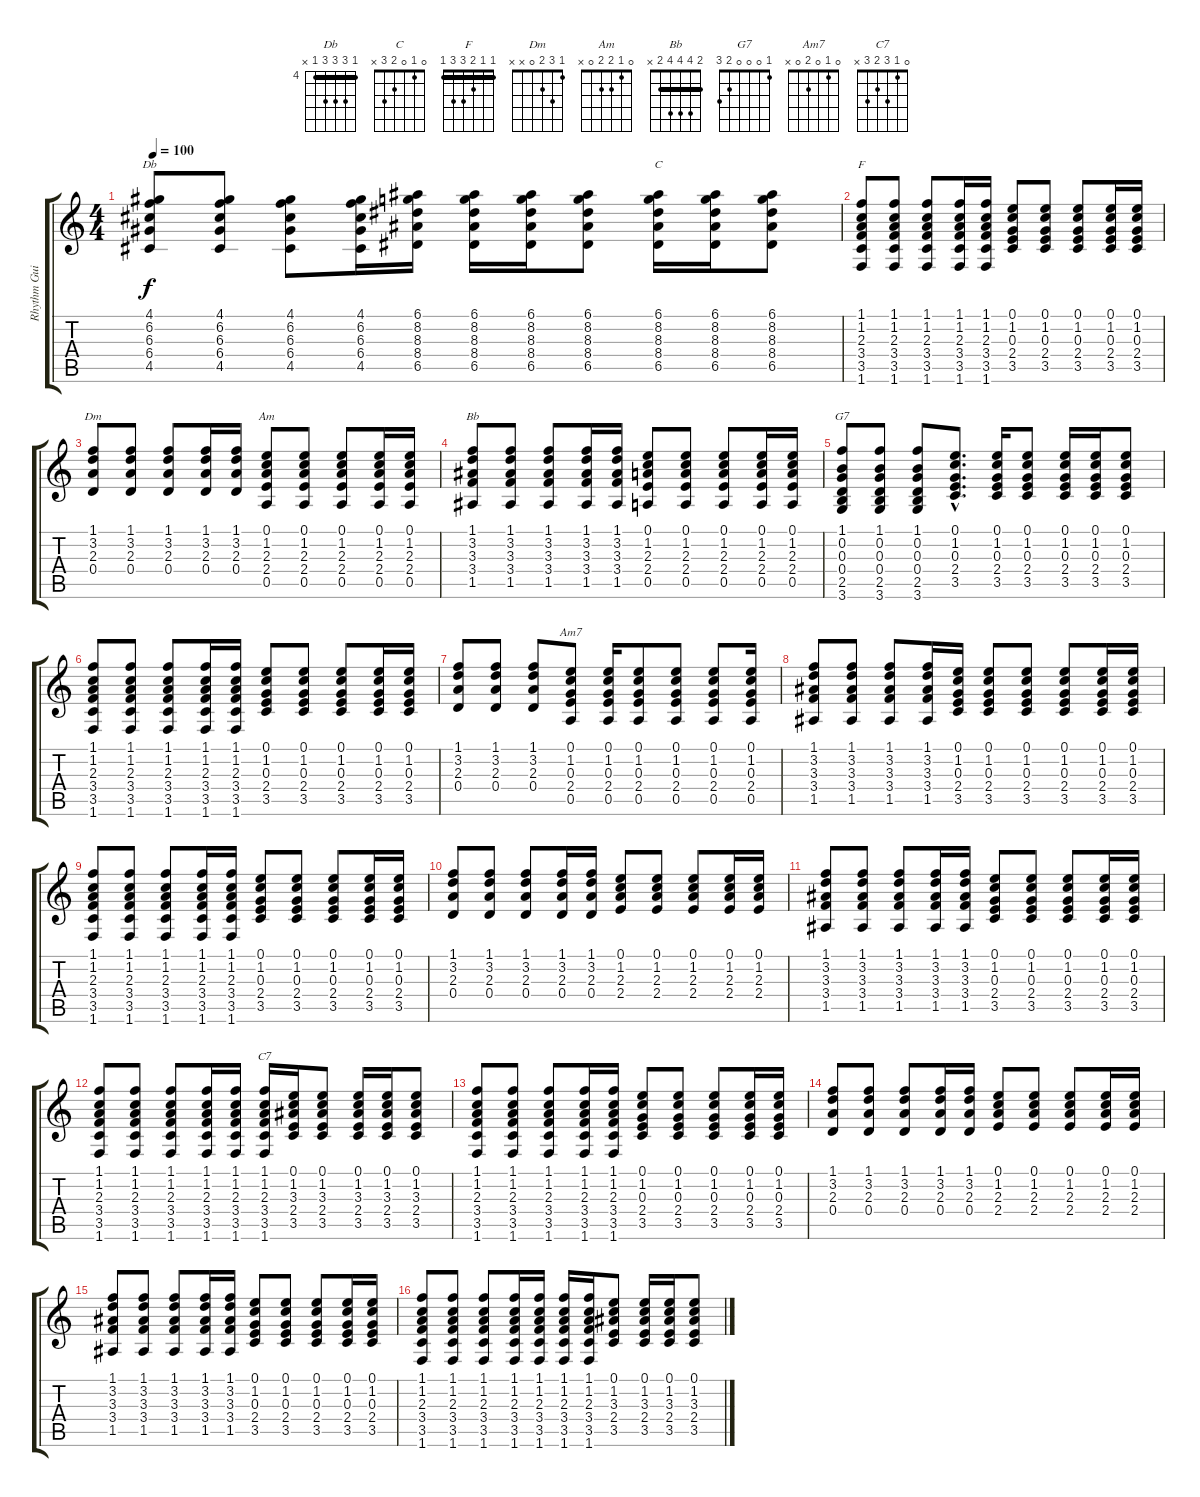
\track ("Rhythm Guitar " "Rhythm Gui") {instrument acousticguitarsteel}
\staff {score tabs}
\tuning (E4 B3 G3 D3 A2 E2) {hide}
\chord ("Db" 4 6 6 6 4 x) {firstfret 4 barre 4}
\chord ("C" 0 1 0 2 3 x)
\chord ("F" 1 1 2 3 3 1) {barre 1}
\chord ("Dm" 1 3 2 0 x x)
\chord ("Am" 0 1 2 2 0 x)
\chord ("Bb" 2 4 4 4 2 x) {barre 2}
\chord ("G7" 1 0 0 0 2 3)
\chord ("Am7" 0 1 0 2 0 x)
\chord ("C7" 0 1 3 2 3 x)
\ts (4 4)
\tempo 100
\clef g2
\ks c
(4.1 6.2 6.3 6.4 4.5).8{ch "Db" dy f} (4.1 6.2 6.3 6.4 4.5).8 (4.1 6.2 6.3 6.4 4.5).8 (4.1 6.2 6.3 6.4 4.5).16 (6.1 8.2 8.3 8.4 6.5).16 (6.1 8.2 8.3 8.4 6.5).16 (6.1 8.2 8.3 8.4 6.5).16 (6.1 8.2 8.3 8.4 6.5).8 (6.1 8.2 8.3 8.4 6.5).16{ch "C"} (6.1 8.2 8.3 8.4 6.5).16 (6.1 8.2 8.3 8.4 6.5).8 |
(1.1 1.2 2.3 3.4 3.5 1.6).8{ch "F"} (1.1 1.2 2.3 3.4 3.5 1.6).8 (1.1 1.2 2.3 3.4 3.5 1.6).8 (1.1 1.2 2.3 3.4 3.5 1.6).16 (1.1 1.2 2.3 3.4 3.5 1.6).16 (0.1 1.2 0.3 2.4 3.5).8 (0.1 1.2 0.3 2.4 3.5).8 (0.1 1.2 0.3 2.4 3.5).8 (0.1 1.2 0.3 2.4 3.5).16 (0.1 1.2 0.3 2.4 3.5).16 |
(1.1 3.2 2.3 0.4).8{ch "Dm"} (1.1 3.2 2.3 0.4).8 (1.1 3.2 2.3 0.4).8 (1.1 3.2 2.3 0.4).16 (1.1 3.2 2.3 0.4).16 (0.1 1.2 2.3 2.4 0.5).8{ch "Am"} (0.1 1.2 2.3 2.4 0.5).8 (0.1 1.2 2.3 2.4 0.5).8 (0.1 1.2 2.3 2.4 0.5).16 (0.1 1.2 2.3 2.4 0.5).16 |
(1.1 3.2 3.3 3.4 1.5).8{ch "Bb"} (1.1 3.2 3.3 3.4 1.5).8 (1.1 3.2 3.3 3.4 1.5).8 (1.1 3.2 3.3 3.4 1.5).16 (1.1 3.2 3.3 3.4 1.5).16 (0.1 1.2 2.3 2.4 0.5).8 (0.1 1.2 2.3 2.4 0.5).8 (0.1 1.2 2.3 2.4 0.5).8 (0.1 1.2 2.3 2.4 0.5).16 (0.1 1.2 2.3 2.4 0.5).16 |
(1.1 0.2 0.3 0.4 2.5 3.6).8{ch "G7"} (1.1 0.2 0.3 0.4 2.5 3.6).8 (1.1 0.2 0.3 0.4 2.5 3.6).8 (0.1{hac} 1.2{hac} 0.3{hac} 2.4{hac} 3.5{hac}).8{d} (0.1 1.2 0.3 2.4 3.5).16 (0.1 1.2 0.3 2.4 3.5).8 (0.1 1.2 0.3 2.4 3.5).16 (0.1 1.2 0.3 2.4 3.5).16 (0.1 1.2 0.3 2.4 3.5).8 |
(1.1 1.2 2.3 3.4 3.5 1.6).8 (1.1 1.2 2.3 3.4 3.5 1.6).8 (1.1 1.2 2.3 3.4 3.5 1.6).8 (1.1 1.2 2.3 3.4 3.5 1.6).16 (1.1 1.2 2.3 3.4 3.5 1.6).16 (0.1 1.2 0.3 2.4 3.5).8 (0.1 1.2 0.3 2.4 3.5).8 (0.1 1.2 0.3 2.4 3.5).8 (0.1 1.2 0.3 2.4 3.5).16 (0.1 1.2 0.3 2.4 3.5).16 |
(1.1 3.2 2.3 0.4).8 (1.1 3.2 2.3 0.4).8 (1.1 3.2 2.3 0.4).8 (0.1 1.2 0.3 2.4 0.5).8{ch "Am7"} (0.1 1.2 0.3 2.4 0.5).16 (0.1 1.2 0.3 2.4 0.5).8 (0.1 1.2 0.3 2.4 0.5).8 (0.1 1.2 0.3 2.4 0.5).8 (0.1 1.2 0.3 2.4 0.5).16 |
(1.1 3.2 3.3 3.4 1.5).8 (1.1 3.2 3.3 3.4 1.5).8 (1.1 3.2 3.3 3.4 1.5).8 (1.1 3.2 3.3 3.4 1.5).16 (0.1 1.2 0.3 2.4 3.5).16 (0.1 1.2 0.3 2.4 3.5).8 (0.1 1.2 0.3 2.4 3.5).8 (0.1 1.2 0.3 2.4 3.5).8 (0.1 1.2 0.3 2.4 3.5).16 (0.1 1.2 0.3 2.4 3.5).16 |
(1.1 1.2 2.3 3.4 3.5 1.6).8 (1.1 1.2 2.3 3.4 3.5 1.6).8 (1.1 1.2 2.3 3.4 3.5 1.6).8 (1.1 1.2 2.3 3.4 3.5 1.6).16 (1.1 1.2 2.3 3.4 3.5 1.6).16 (0.1 1.2 0.3 2.4 3.5).8 (0.1 1.2 0.3 2.4 3.5).8 (0.1 1.2 0.3 2.4 3.5).8 (0.1 1.2 0.3 2.4 3.5).16 (0.1 1.2 0.3 2.4 3.5).16 |
(1.1 3.2 2.3 0.4).8 (1.1 3.2 2.3 0.4).8 (1.1 3.2 2.3 0.4).8 (1.1 3.2 2.3 0.4).16 (1.1 3.2 2.3 0.4).16 (0.1 1.2 2.3 2.4).8 (0.1 1.2 2.3 2.4).8 (0.1 1.2 2.3 2.4).8 (0.1 1.2 2.3 2.4).16 (0.1 1.2 2.3 2.4).16 |
(1.1 3.2 3.3 3.4 1.5).8 (1.1 3.2 3.3 3.4 1.5).8 (1.1 3.2 3.3 3.4 1.5).8 (1.1 3.2 3.3 3.4 1.5).16 (1.1 3.2 3.3 3.4 1.5).16 (0.1 1.2 0.3 2.4 3.5).8 (0.1 1.2 0.3 2.4 3.5).8 (0.1 1.2 0.3 2.4 3.5).8 (0.1 1.2 0.3 2.4 3.5).16 (0.1 1.2 0.3 2.4 3.5).16 |
(1.1 1.2 2.3 3.4 3.5 1.6).8 (1.1 1.2 2.3 3.4 3.5 1.6).8 (1.1 1.2 2.3 3.4 3.5 1.6).8 (1.1 1.2 2.3 3.4 3.5 1.6).16 (1.1 1.2 2.3 3.4 3.5 1.6).16 (1.1 1.2 2.3 3.4 3.5 1.6).16{ch "C7"} (0.1 1.2 3.3 2.4 3.5).16 (0.1 1.2 3.3 2.4 3.5).8 (0.1 1.2 3.3 2.4 3.5).16 (0.1 1.2 3.3 2.4 3.5).16 (0.1 1.2 3.3 2.4 3.5).8 |
(1.1 1.2 2.3 3.4 3.5 1.6).8 (1.1 1.2 2.3 3.4 3.5 1.6).8 (1.1 1.2 2.3 3.4 3.5 1.6).8 (1.1 1.2 2.3 3.4 3.5 1.6).16 (1.1 1.2 2.3 3.4 3.5 1.6).16 (0.1 1.2 0.3 2.4 3.5).8 (0.1 1.2 0.3 2.4 3.5).8 (0.1 1.2 0.3 2.4 3.5).8 (0.1 1.2 0.3 2.4 3.5).16 (0.1 1.2 0.3 2.4 3.5).16 |
(1.1 3.2 2.3 0.4).8 (1.1 3.2 2.3 0.4).8 (1.1 3.2 2.3 0.4).8 (1.1 3.2 2.3 0.4).16 (1.1 3.2 2.3 0.4).16 (0.1 1.2 2.3 2.4).8 (0.1 1.2 2.3 2.4).8 (0.1 1.2 2.3 2.4).8 (0.1 1.2 2.3 2.4).16 (0.1 1.2 2.3 2.4).16 |
(1.1 3.2 3.3 3.4 1.5).8 (1.1 3.2 3.3 3.4 1.5).8 (1.1 3.2 3.3 3.4 1.5).8 (1.1 3.2 3.3 3.4 1.5).16 (1.1 3.2 3.3 3.4 1.5).16 (0.1 1.2 0.3 2.4 3.5).8 (0.1 1.2 0.3 2.4 3.5).8 (0.1 1.2 0.3 2.4 3.5).8 (0.1 1.2 0.3 2.4 3.5).16 (0.1 1.2 0.3 2.4 3.5).16 |
(1.1 1.2 2.3 3.4 3.5 1.6).8 (1.1 1.2 2.3 3.4 3.5 1.6).8 (1.1 1.2 2.3 3.4 3.5 1.6).8 (1.1 1.2 2.3 3.4 3.5 1.6).16 (1.1 1.2 2.3 3.4 3.5 1.6).16 (1.1 1.2 2.3 3.4 3.5 1.6).16 (1.1 1.2 2.3 3.4 3.5 1.6).16 (0.1 1.2 3.3 2.4 3.5).8 (0.1 1.2 3.3 2.4 3.5).16 (0.1 1.2 3.3 2.4 3.5).16 (0.1 1.2 3.3 2.4 3.5).8
